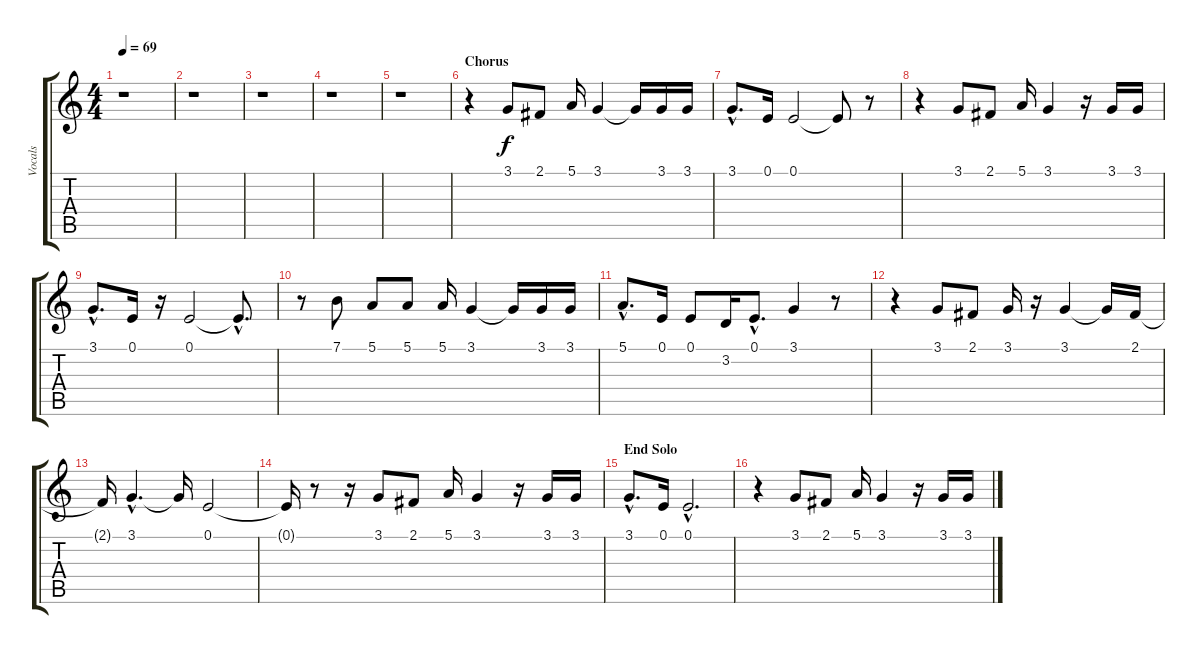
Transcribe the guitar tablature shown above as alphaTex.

\track ("Vocals" "Vocals") {instrument altosax}
\staff {score tabs}
\tuning (E4 B3 G3 D3 A2 E2) {hide}
\ts (4 4)
\tempo 69
\clef g2
\ks c
r.1{dy f} |
r.1 |
r.1 |
r.1 |
r.1 |
\section ("" "Chorus")
r.4 3.1.8 2.1.8 5.1.16 3.1.4 3.1{t}.16 3.1.16 3.1.16 |
3.1{hac}.8{d} 0.1.16 0.1.2 0.1{t}.8 r.8 |
r.4 3.1.8 2.1.8 5.1.16 3.1.4 r.16 3.1.16 3.1.16 |
3.1{hac}.8{d} 0.1.16 r.16 0.1.2 0.1{hac t}.8{d} |
r.8 7.1.8 5.1.8 5.1.8 5.1.16 3.1.4 3.1{t}.16 3.1.16 3.1.16 |
5.1{hac}.8{d} 0.1.16 0.1.8 3.2.16 0.1{hac}.8{d} 3.1.4 r.8 |
r.4 3.1.8 2.1.8 3.1.16 r.16 3.1.4 3.1{t}.16 2.1.16 |
2.1{t}.16 3.1{hac}.4{d} 3.1{t}.16 0.1.2 |
0.1{t}.16 r.8 r.16 3.1.8 2.1.8 5.1.16 3.1.4 r.16 3.1.16 3.1.16 |
\section ("" "End Solo")
3.1{hac}.8{d} 0.1.16 0.1{hac}.2{d} |
r.4 3.1.8 2.1.8 5.1.16 3.1.4 r.16 3.1.16 3.1.16
